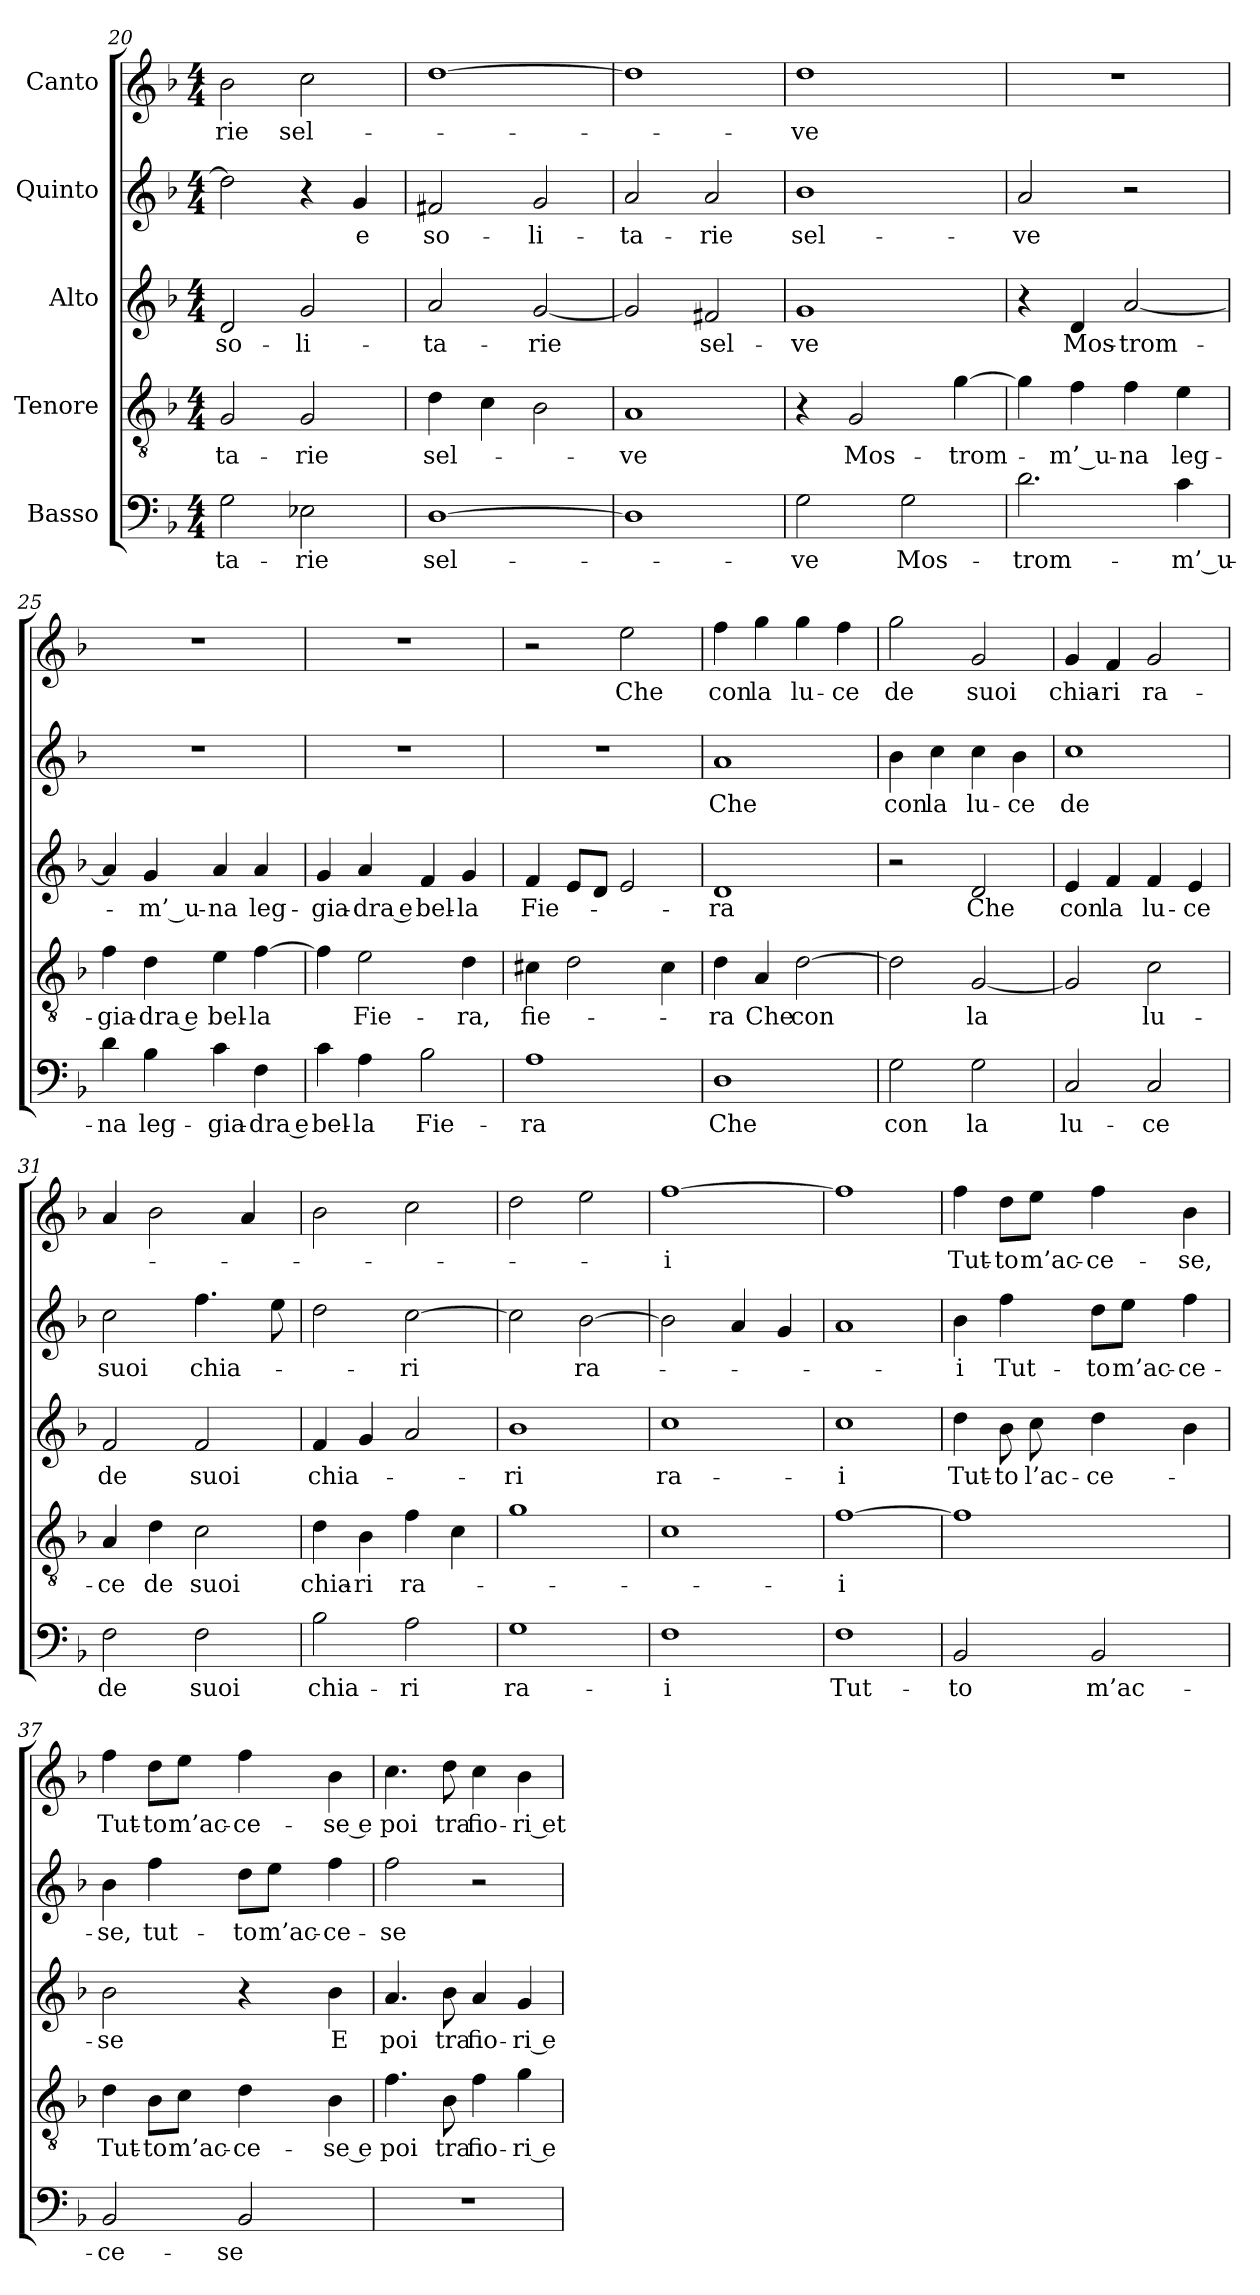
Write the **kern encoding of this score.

**kern	**text	**kern	**text	**kern	**text	**kern	**text	**kern	**text
*part5	*part5	*part4	*part4	*part3	*part3	*part2	*part2	*part1	*part1
*staff5	*staff5	*staff4	*staff4	*staff3	*staff3	*staff2	*staff2	*staff1	*staff1
*I"Basso	*	*I"Tenore	*	*I"Alto	*	*I"Quinto	*	*I"Canto	*
!!LO:LB:g=z
*clefF4	*	*clefGv2	*	*clefG2	*	*clefG2	*	*clefG2	*
*	*	*ITrd7c12	*	*	*	*	*	*	*
*k[b-]	*	*k[b-]	*	*k[b-]	*	*k[b-]	*	*k[b-]	*
*F:	*	*F:	*	*F:	*	*F:	*	*F:	*
*M4/4	*	*M4/4	*	*M4/4	*	*M4/4	*	*M4/4	*
=20	=20	=20	=20	=20	=20	=20	=20	=20	=20
2G\	-ta-	2GG/	-ta-	2d/	so-	2dd\]	.	2b-\	-rie
2E-X\	-rie	2GG/	-rie	2g/	-li-	4r	.	2cc\	sel-
.	.	.	.	.	.	4g/	e	.	.
=21	=21	=21	=21	=21	=21	=21	=21	=21	=21
[1D\	sel-	4D\	sel-	2a/	-ta-	2f#X/	so-	[1dd\	.
.	.	4C\	.	.	.	.	.	.	.
.	.	2BB-\	.	[2g/	-rie	2g/	-li-	.	.
=22	=22	=22	=22	=22	=22	=22	=22	=22	=22
1D\]	.	1AA/	-ve	2g/]	.	2a/	-ta-	1dd\]	.
.	.	.	.	2f#X/	sel-	2a/	-rie	.	.
=23	=23	=23	=23	=23	=23	=23	=23	=23	=23
2G\	-ve	4r	.	1g/	-ve	1b-\	sel-	1dd\	-ve
.	.	2GG/	Mos-	.	.	.	.	.	.
2G\	Mos-	.	.	.	.	.	.	.	.
.	.	[4G\	-trom-	.	.	.	.	.	.
=24	=24	=24	=24	=24	=24	=24	=24	=24	=24
2.d\	-trom-	4G\]	.	4r	.	2a/	-ve	1r	.
.	.	4F\	-m’ u-	4d/	Mos-	.	.	.	.
.	.	4F\	-na	[2a/	-trom-	2r	.	.	.
4c\	-m’ u-	4E\	leg-	.	.	.	.	.	.
!!LO:LB:g=z
=25	=25	=25	=25	=25	=25	=25	=25	=25	=25
4d\	-na	4F\	-gia-	4a/]	.	1r	.	1r	.
4B-\	leg-	4D\	-dra e	4g/	-m’ u-	.	.	.	.
4c\	-gia-	4E\	bel-	4a/	-na	.	.	.	.
4F\	-dra e	[4F\	-la	4a/	leg-	.	.	.	.
=26	=26	=26	=26	=26	=26	=26	=26	=26	=26
4c\	bel-	4F\]	.	4g/	-gia-	1r	.	1r	.
4A\	-la	2E\	Fie-	4a/	-dra e	.	.	.	.
2B-\	Fie-	.	.	4f/	bel-	.	.	.	.
.	.	4D\	-ra,	4g/	-la	.	.	.	.
=27	=27	=27	=27	=27	=27	=27	=27	=27	=27
1A\	-ra	4C#X\	fie-	4f/	Fie-	1r	.	2r	.
.	.	2D\	.	8e/L	.	.	.	.	.
.	.	.	.	8d/J	.	.	.	.	.
.	.	.	.	2e/	.	.	.	2ee\	Che
.	.	4C#\	.	.	.	.	.	.	.
=28	=28	=28	=28	=28	=28	=28	=28	=28	=28
1D\	Che	4D\	-ra	1d/	-ra	1a/	Che	4ff\	con
.	.	4AA/	Che	.	.	.	.	4gg\	la
.	.	[2D\	con	.	.	.	.	4gg\	lu-
.	.	.	.	.	.	.	.	4ff\	-ce
=29	=29	=29	=29	=29	=29	=29	=29	=29	=29
2G\	con	2D\]	.	2r	.	4b-\	con	2gg\	de
.	.	.	.	.	.	4cc\	la	.	.
2G\	la	[2GG/	la	2d/	Che	4cc\	lu-	2g/	suoi
.	.	.	.	.	.	4b-\	-ce	.	.
!!LO:PB:g=z
=30	=30	=30	=30	=30	=30	=30	=30	=30	=30
2C/	lu-	2GG/]	.	4e/	con	1cc\	de	4g/	chia-
.	.	.	.	4f/	la	.	.	4f/	-ri
2C/	-ce	2C\	lu-	4f/	lu-	.	.	2g/	ra-
.	.	.	.	4e/	-ce	.	.	.	.
=31	=31	=31	=31	=31	=31	=31	=31	=31	=31
2F\	de	4AA/	-ce	2f/	de	2cc\	suoi	4a/	.
.	.	4D\	de	.	.	.	.	2b-\	.
2F\	suoi	2C\	suoi	2f/	suoi	4.ff\	chia-	.	.
.	.	.	.	.	.	.	.	4a/	.
.	.	.	.	.	.	8ee\	.	.	.
=32	=32	=32	=32	=32	=32	=32	=32	=32	=32
2B-\	chia-	4D\	chia-	4f/	chia-	2dd\	.	2b-\	.
.	.	4BB-\	-ri	4g/	.	.	.	.	.
2A\	-ri	4F\	ra-	2a/	.	[2cc\	-ri	2cc\	.
.	.	4C\	.	.	.	.	.	.	.
=33	=33	=33	=33	=33	=33	=33	=33	=33	=33
1G\	ra-	1G\	.	1b-\	-ri	2cc\]	.	2dd\	.
.	.	.	.	.	.	[2b-\	ra-	2ee\	.
=34	=34	=34	=34	=34	=34	=34	=34	=34	=34
1F\	-i	1C\	.	1cc\	ra-	2b-\]	.	[1ff\	-i
.	.	.	.	.	.	4a/	.	.	.
.	.	.	.	.	.	4g/	.	.	.
=35	=35	=35	=35	=35	=35	=35	=35	=35	=35
1F\	Tut-	[1F\	-i	1cc\	-i	1a/	.	1ff\]	.
!!LO:LB:g=z
=36	=36	=36	=36	=36	=36	=36	=36	=36	=36
2BB-/	-to	1F\]	.	4dd\	Tut-	4b-\	-i	4ff\	Tut-
.	.	.	.	8b-\	-to	4ff\	Tut-	8dd\L	-to
.	.	.	.	8cc\	l’ac-	.	.	8ee\J	m’ac-
2BB-/	m’ac-	.	.	4dd\	-ce-	8dd\L	-to	4ff\	-ce-
.	.	.	.	.	.	8ee\J	m’ac-	.	.
.	.	.	.	4b-\	.	4ff\	-ce-	4b-\	-se,
=37	=37	=37	=37	=37	=37	=37	=37	=37	=37
2BB-/	-ce-	4D\	Tut-	2b-\	-se	4b-\	-se,	4ff\	Tut-
.	.	8BB-\L	-to	.	.	4ff\	tut-	8dd\L	-to
.	.	8C\J	m’ac-	.	.	.	.	8ee\J	m’ac-
2BB-/	-se	4D\	-ce-	4r	.	8dd\L	-to	4ff\	-ce-
.	.	.	.	.	.	8ee\J	m’ac-	.	.
.	.	4BB-\	-se e	4b-\	E	4ff\	-ce-	4b-\	-se e
=38	=38	=38	=38	=38	=38	=38	=38	=38	=38
1r	.	4.F\	poi	4.a/	poi	2ff\	-se	4.cc\	poi
.	.	8BB-\	tra	8b-\	tra	.	.	8dd\	tra
.	.	4F\	fio-	4a/	fio-	2r	.	4cc\	fio-
.	.	4G\	-ri e	4g/	-ri e	.	.	4b-\	-ri et
=	=	=	=	=	=	=	=	=	=
*-	*-	*-	*-	*-	*-	*-	*-	*-	*-
